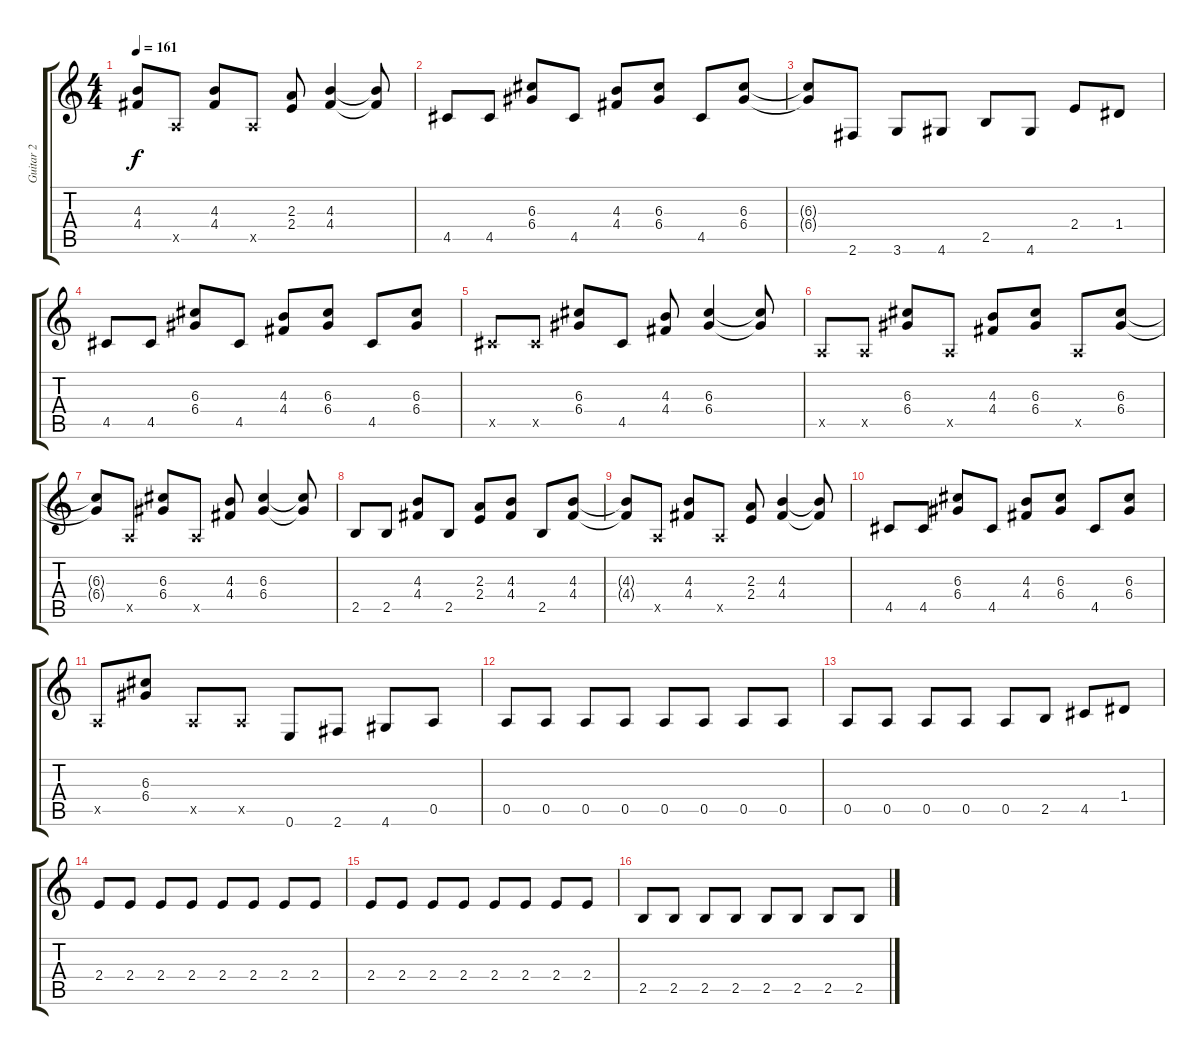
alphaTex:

\track ("Guitar 2" "Guitar 2") {instrument distortionguitar}
\staff {score tabs}
\tuning (E4 B3 G3 D3 A2 E2) {hide}
\ts (4 4)
\tempo 161
\clef g2
\ks c
(4.3{t} 4.4{t}).8{dy f} 0.5{x}.8 (4.3 4.4).8 0.5{x}.8 (2.3 2.4).8 (4.3 4.4).4 (4.3{t} 4.4{t}).8 |
4.5.8 4.5.8 (6.3 6.4).8 4.5.8 (4.3 4.4).8 (6.3 6.4).8 4.5.8 (6.3 6.4).8 |
(6.3{t} 6.4{t}).8 2.6.8 3.6.8 4.6.8 2.5.8 4.6.8 2.4.8 1.4.8 |
4.5.8 4.5.8 (6.3 6.4).8 4.5.8 (4.3 4.4).8 (6.3 6.4).8 4.5.8 (6.3 6.4).8 |
4.5{x}.8 4.5{x}.8 (6.3 6.4).8 4.5.8 (4.3 4.4).8 (6.3 6.4).4 (6.3{t} 6.4{t}).8 |
0.5{x}.8 0.5{x}.8 (6.3 6.4).8 0.5{x}.8 (4.3 4.4).8 (6.3 6.4).8 0.5{x}.8 (6.3 6.4).8 |
(6.3{t} 6.4{t}).8 0.5{x}.8 (6.3 6.4).8 0.5{x}.8 (4.3 4.4).8 (6.3 6.4).4 (6.3{t} 6.4{t}).8 |
2.5.8 2.5.8 (4.3 4.4).8 2.5.8 (2.3 2.4).8 (4.3 4.4).8 2.5.8 (4.3 4.4).8 |
(4.3{t} 4.4{t}).8 0.5{x}.8 (4.3 4.4).8 0.5{x}.8 (2.3 2.4).8 (4.3 4.4).4 (4.3{t} 4.4{t}).8 |
4.5.8 4.5.8 (6.3 6.4).8 4.5.8 (4.3 4.4).8 (6.3 6.4).8 4.5.8 (6.3 6.4).8 |
0.5{x}.8 (6.3 6.4).8 0.5{x}.8 0.5{x}.8 0.6.8 2.6.8 4.6.8 0.5.8 |
0.5.8 0.5.8 0.5.8 0.5.8 0.5.8 0.5.8 0.5.8 0.5.8 |
0.5.8 0.5.8 0.5.8 0.5.8 0.5.8 2.5.8 4.5.8 1.4.8 |
2.4.8 2.4.8 2.4.8 2.4.8 2.4.8 2.4.8 2.4.8 2.4.8 |
2.4.8 2.4.8 2.4.8 2.4.8 2.4.8 2.4.8 2.4.8 2.4.8 |
2.5.8 2.5.8 2.5.8 2.5.8 2.5.8 2.5.8 2.5.8 2.5.8
